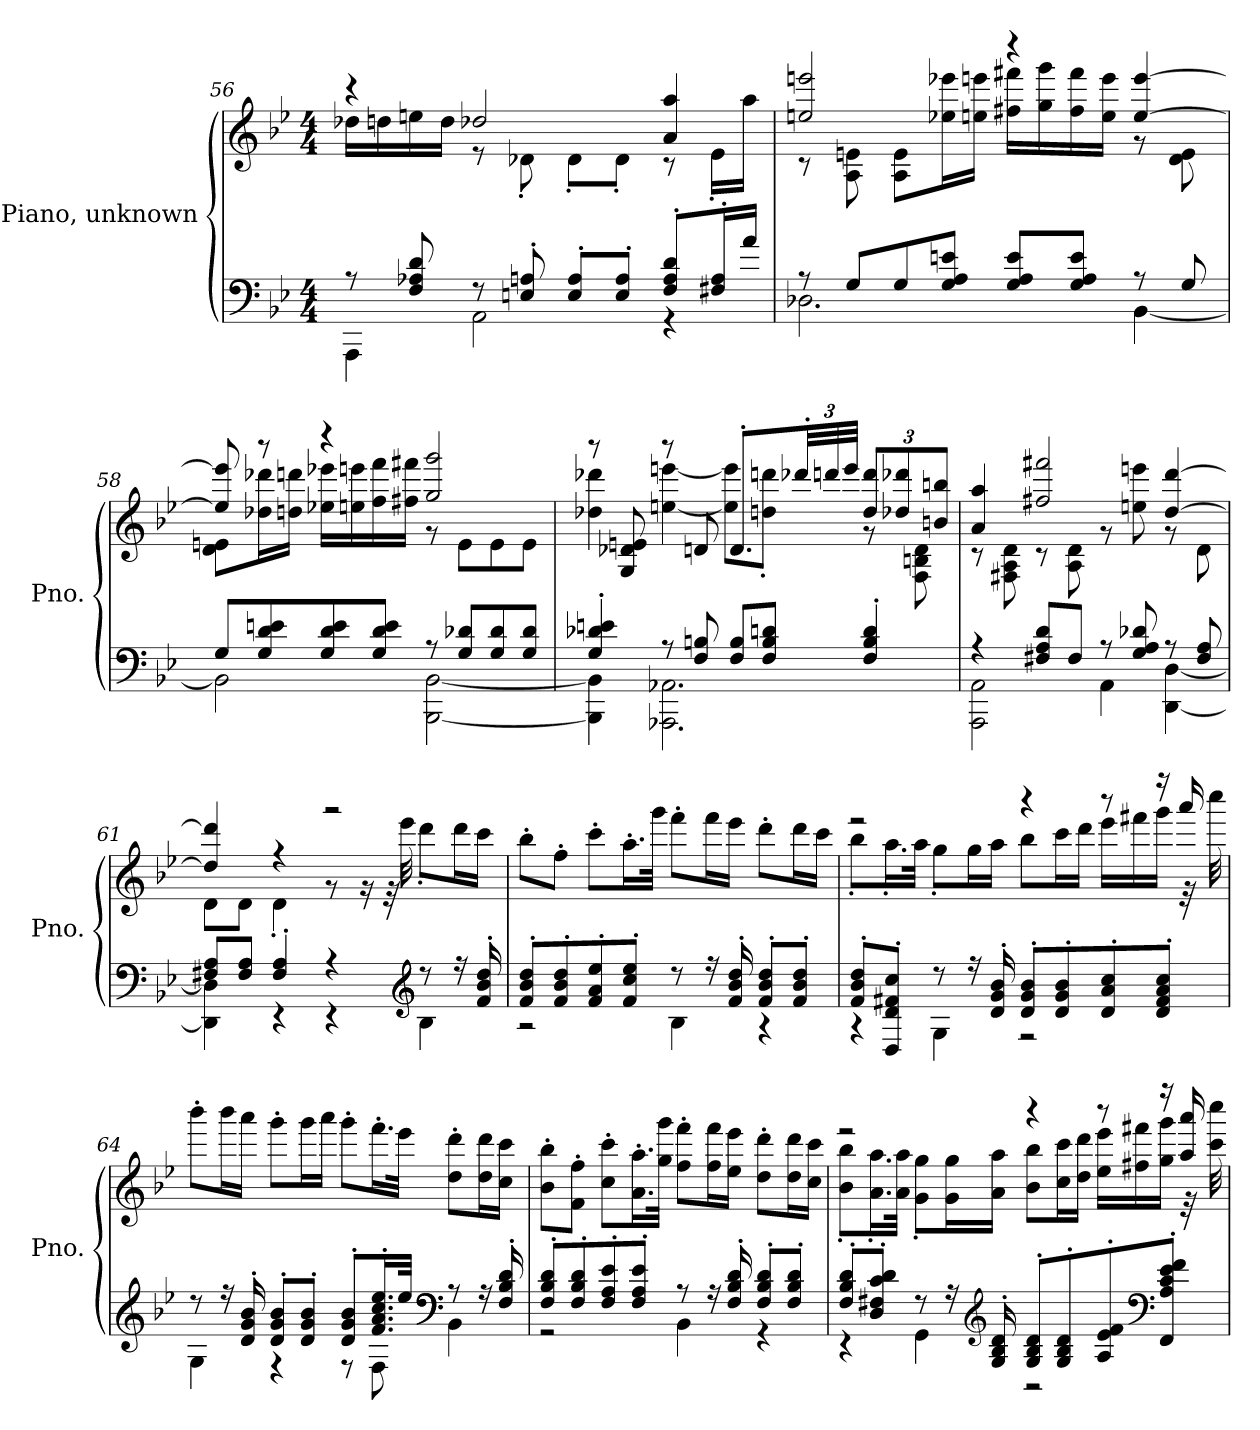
**kern	**kern
*part1	*part1
*staff2	*staff1
*I"Piano, unknown	*
*I'Pno.	*
*clefF4	*clefG2
*k[b-e-]	*k[b-e-]
*M4/4	*M4/4
=56	=56
*^	*^
8r	4AAA\	4r	16dd-X\LL
.	.	.	16ddn\
8F/ 8A-X/ 8d/	.	.	16een\
.	.	.	16dd\JJ
8r	2AA\	2dd-X/	8r
8En/' 8An/'	.	.	8d-X'\
8E/' 8A/'L	.	.	8d-'\L
8E/' 8A/'J	.	.	8d-'\J
8F/' 8A/' 8d/'L	4r	4a/ 4aa/	8r
16F#X/' 16A/'L	.	.	16e-'\LL
16a/JJ	.	.	16aa\JJ
!!LO:LB:g=z	!!
=57	=57	=57	=57
8r	2.D-X\	2een/ 2eeen/	8r
8G/L	.	.	8A\ 8en\
8G/	.	.	8A\ 8e\L
8G/ 8A/ 8en/J	.	.	16ee-X\ 16eee-X\L
.	.	.	16een\ 16eeen\JJ
8G/ 8A/ 8e/L	.	4r	16ff#X\ 16fff#X\LL
.	.	.	16gg\ 16ggg\
8G/ 8A/ 8e/J	.	.	16ff#\ 16fff#\
.	.	.	16ee\ 16eee\JJ
8r	[4BB-\	[4ee/ [4eee/	8r
8G/	.	.	8d\ 8e\
=58	=58	=58	=58
8G/L	2BB-\]	8ee/] 8eee/]	8d\ 8en\L
8G/ 8d/ 8en/	.	8r	16dd-X\ 16ddd-X\L
.	.	.	16ddn\ 16dddn\JJ
8G/ 8d/ 8e/	.	4r	16ee-X\ 16eee-X\LL
.	.	.	16een\ 16eeen\
8G/ 8d/ 8e/J	.	.	16ff\ 16fff\
.	.	.	16ff#X\ 16fff#X\JJ
8r	[2BBB-\ [2BB-\	2gg/ 2ggg/	8r
8G/ 8d-X/L	.	.	8e\L
8G/ 8d-/	.	.	8e\
8G/ 8d-/J	.	.	8e\J
!!LO:LB:g=z	!!
=59	=59	=59	=59
4G/' 4d-X/' 4en/'	4BBB-\] 4BB-\]	8r	4dd-X\ 4ddd-X\
.	.	8G/ 8d-X/ 8en/	.
8r	2.AAA-X\ 2.AA-X\	8r	[4een\ [4eeen\
8F/ 8Bn/	.	8dn/	.
8F/ 8B/L	.	8.d'/L	8ee\] 8eee\]L
8F/ 8B/ 8dn/J	.	.	8ddn\' 8dddn\'J
*	*	*Xbrackettup	*
.	.	48ddd-X'/LL	.
.	.	48dddn/	.
.	.	48eee/JJJ	.
4F/' 4B/' 4d/'	.	12dd/ 12ddd/L	8r
.	.	12dd-X/ 12ddd-X/	.
.	.	.	8F\ 8Bn\ 8d\
.	.	12bn/ 12bbn/J	.
=60	=60	=60	=60
4r	2AAA\ 2AA\	4a/ 4aa/	8r
.	.	.	8F#X\ 8A\ 8d\
8F#X/ 8A/ 8d/L	.	2ff#X/ 2fff#X/	8r
8F#/J	.	.	8A\ 8d\
8r	4AA\	.	8r
8G/ 8A/ 8d-X/	.	.	8een\ 8eeen\
8r	[4DD\ [4D\	[4dd/ [4ddd/	8r
8F#/ 8A/	.	.	8d\
!!LO:LB:g=z	!!
=61	=61	=61	=61
8F#X/ 8A/L	4DD\] 4D\]	4dd/] 4ddd/]	8d\L
8F#/ 8A/J	.	.	8d\J
4F#/' 4A/'	4r	4r	4d'\
4r	4r	2r	8r
.	.	.	16r
.	.	.	32r
.	.	.	32eee-\
*clefG2	*	*	*
8r	4B-\	.	8ddd'\L
16r	.	.	16ddd\L
16f/' 16b-/' 16dd/'	.	.	16ccc\JJ
*	*	*v	*v
=62	=62	=62
8f/' 8b-/' 8dd/'L	2r	8bb-'\L
8f/' 8b-/' 8dd/'	.	8ff'\J
8f/' 8a/' 8ee-/'	.	8ccc'\L
8f/' 8cc/' 8ee-/'J	.	16.aa'\L
.	.	32ggg\JJk
8r	4B-\	8fff'\L
16r	.	16fff\L
16f/' 16b-/' 16dd/'	.	16eee-\JJ
8f/' 8b-/' 8dd/'L	4r	8ddd'\L
8f/' 8b-/' 8dd/'J	.	16ddd\L
.	.	16ccc\JJ
!!LO:PB:g=z
=63	=63	=63
*	*	*^
8f/' 8b-/' 8dd/'L	4r	2r	8bb-'\L
8D/' 8d/' 8f#X/' 8cc/'J	.	.	16.aa'\L
.	.	.	32aa\JJk
8r	4G\	.	8gg'\L
16r	.	.	16gg\L
16d/' 16g/' 16b-/'	.	.	16aa\JJ
8d/' 8g/' 8b-/'L	2r	4r	8bb-\L
8d/' 8g/' 8b-/'	.	.	16ccc\L
.	.	.	16ddd\JJ
8d/' 8a/' 8cc/'	.	8r	16eee-\LL
.	.	.	16fff#X\
8d/' 8f#/' 8a/' 8cc/'J	.	16r	16ggg\JJ
.	.	16aaa/	32r
.	.	.	32cccc\
*	*	*v	*v
=64	=64	=64
8r	4G\	8bbb-'\L
16r	.	16bbb-\L
16d/' 16g/' 16b-/'	.	16aaa\JJ
8d/' 8g/' 8b-/'L	4r	8ggg'\L
8d/' 8g/' 8b-/'J	.	16ggg\L
.	.	16aaa\JJ
8d/' 8g/' 8b-/'L	8r	8ggg'\L
16.f/' 16.a/' 16.cc/' 16.ee-/'L	8F\	16.fff'\L
32ee-/JJk	.	32eee-\JJk
*clefF4	*	*
8r	4BB-\	8dd\' 8ddd\'L
16r	.	16dd\ 16ddd\L
16F/' 16B-/' 16d/'	.	16cc\ 16ccc\JJ
!!LO:LB:g=z
=65	=65	=65
8F/' 8B-/' 8d/'L	2r	8b-\' 8bb-\'L
8F/' 8B-/' 8d/'	.	8f\' 8ff\'J
8F/' 8A/' 8e-/'	.	8cc\' 8ccc\'L
8F/' 8A/' 8e-/'J	.	16.a\' 16.aa\'L
.	.	32gg\ 32ggg\JJk
8r	4BB-\	8ff\' 8fff\'L
16r	.	16ff\ 16fff\L
16F/' 16B-/' 16d/'	.	16ee-\ 16eee-\JJ
8F/' 8B-/' 8d/'L	4r	8dd\' 8ddd\'L
8F/' 8B-/' 8d/'J	.	16dd\ 16ddd\L
.	.	16cc\ 16ccc\JJ
=66	=66	=66
*	*	*^
8F/' 8B-/' 8d/'L	4r	2r	8b-\' 8bb-\'L
8D/' 8F#X/' 8c/' 8d/'J	.	.	16.a\' 16.aa\'L
.	.	.	32a\ 32aa\JJk
8r	4GG\	.	8g\' 8gg\'L
16r	.	.	16g\ 16gg\L
*clefG2	*	*	*
16G/' 16B-/' 16d/'	.	.	16a\ 16aa\JJ
8G/' 8B-/' 8d/'L	2r	4r	8b-\ 8bb-\L
8G/' 8B-/' 8d/'	.	.	16cc\ 16ccc\L
.	.	.	16dd\ 16ddd\JJ
8A/' 8e-/' 8f/'	.	8r	16ee-\ 16eee-\LL
.	.	.	16ff#X\ 16fff#X\
*clefF4	*	*	*
8FF/' 8A/' 8c/' 8e-/' 8f/'J	.	16r	16gg\ 16ggg\JJ
.	.	16aa/ 16aaa/	32r
.	.	.	32ccc\ 32cccc\
*v	*v	*	*
*	*v	*v
=	=
*-	*-
